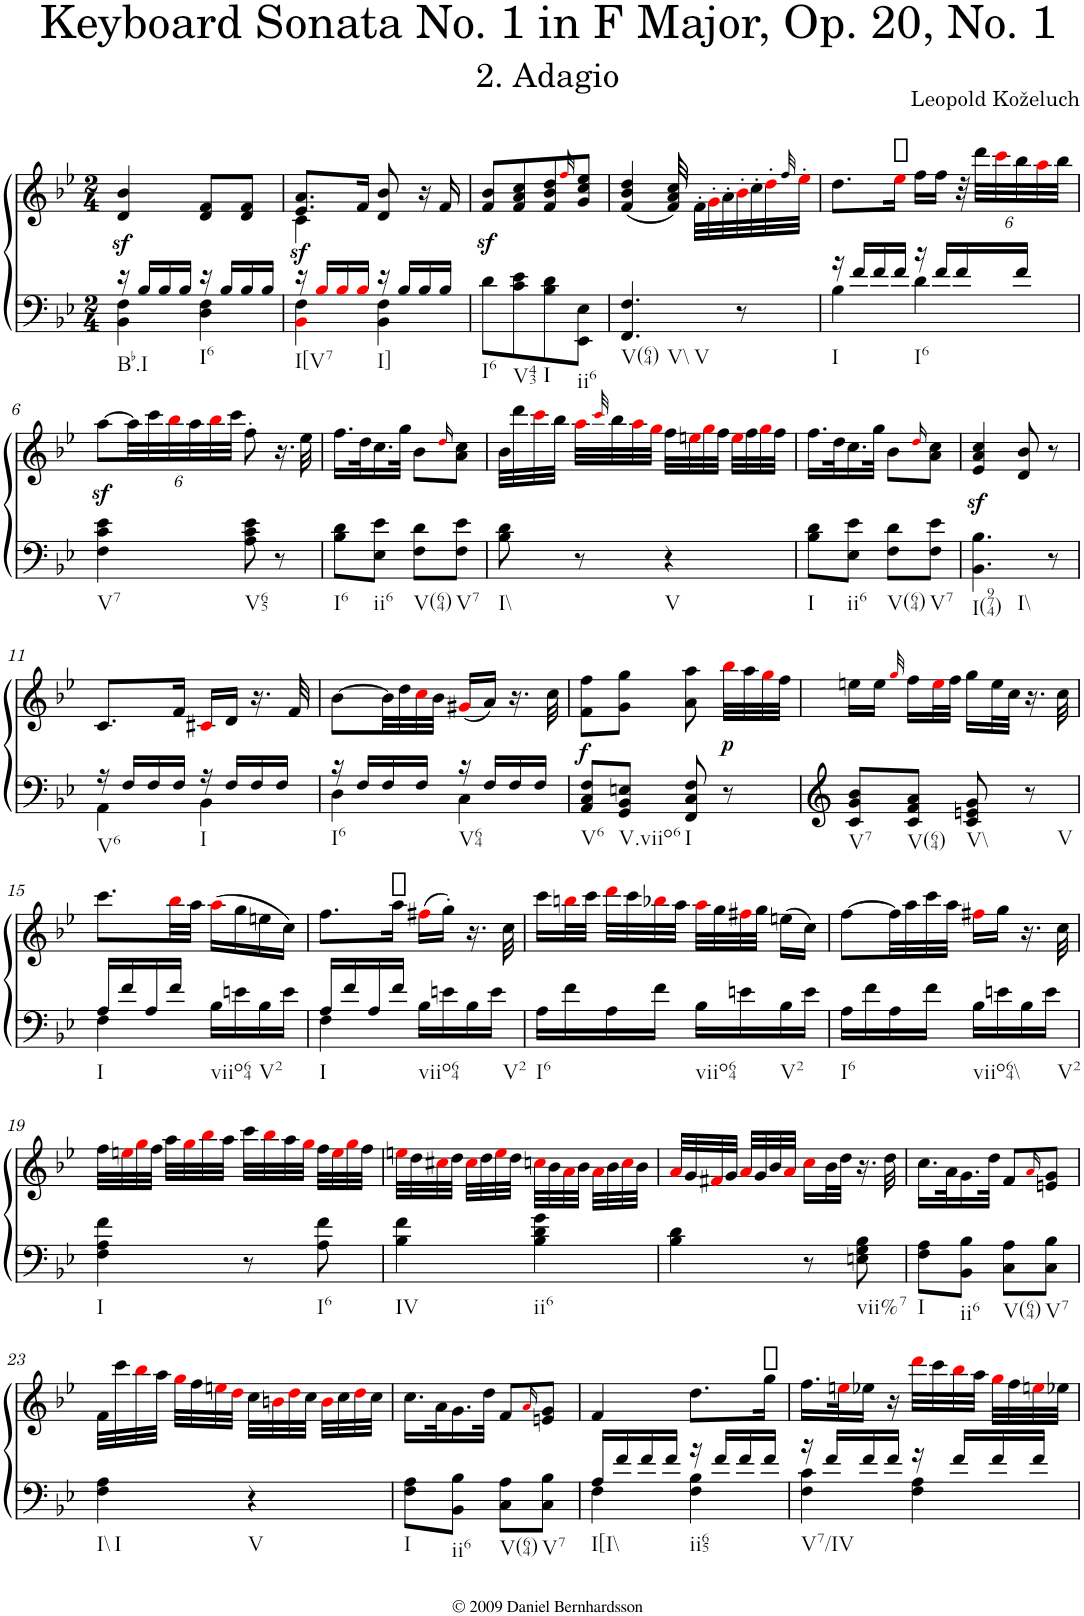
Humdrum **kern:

**kern	**kern	**dynam
*part1	*part1	*part1
*staff2	*staff1	*staff1/2
*I"Piano	*	*
*I'Pno.	*	*
*clefF4	*clefG2	*
*k[b-e-]	*k[b-e-]	*
*B-:	*B-:	*
*M2/4	*M2/4	*
=1	=1	=1
*^	*	*
!LO:TX:b:t=Bb.I	!	!	!
16r	4BB-\ 4F\	4d/z< 4b-/z<	.
16B-/LL	.	.	.
16B-/	.	.	.
16B-/JJ	.	.	.
!LO:TX:b:t=I6	!	!	!
16r	4D\ 4F\	8d/ 8f/L	.
16B-/LL	.	.	.
16B-/	.	8d/ 8f/J	.
16B-/JJ	.	.	.
=2	=2	=2	=2
*	*	*^	*
!LO:TX:b:t=I[V7	!	!	!	!
!	!	!	!	!LO:DY:b
16r	4BB-i\ 4F\	8.e-/ 8.a/L	4c\	sf
16B-i/LL	.	.	.	.
16B-i/	.	.	.	.
16B-i/JJ	.	16f/Jk	.	.
!LO:TX:b:t=I]	!	!	!	!
16r	4BB-\ 4F\	8d/ 8b-/	4ryy	.
16B-/LL	.	.	.	.
16B-/	.	16r	.	.
16B-/JJ	.	16f/	.	.
*v	*v	*	*	*
*	*v	*v	*
=3	=3	=3
!LO:TX:b:t=I6	!	!
8d\L	8f/z< 8b-/z<L	.
!LO:TX:b:t=V43	!	!
8c\ 8e-\	8f/ 8a/ 8cc/	.
!LO:TX:b:t=I	!	!
8B-\ 8d\	8f/ 8b-/ 8dd/	.
.	32qffi/	.
!LO:TX:b:t=ii6	!	!
8EE-\ 8E-\J	8g/ 8cc/ 8ee-/J	.
=4	=4	=4
!LO:TX:b:t=V(64)	!	!
!LO:TX:b:t=V\\	!	!
!LO:TX:b:t=V	!	!
4.FF/ 4.F/	(4f/ 4b-/ 4dd/	.
.	32f/ 32a/ 32cc/)	.
.	32f'\LLL	.
.	32g'i\	.
.	32a'\	.
8r	32b-'i\	.
.	32cc'\	.
.	32dd'i\	.
.	32qff/	.
.	32ee-'i\JJJ	.
=5	=5	=5
*^	*	*
!LO:TX:b:t=I	!	!	!
16r	4B-\	8.dd\L	.
16f/LL	.	.	.
16f/	.	.	.
16f/JJ	.	16ee-i\Jk	.
!LO:TX:b:t=I6	!	!	!
16r	4d\	16ff\LL	.
16f/LL	.	16ff\JJ	.
*	*	*Xbrackettup	*
16f/	.	48r	.
.	.	48ddd\LLL	.
.	.	48ccci\	.
16f/JJ	.	48bb-\	.
.	.	48aai\	.
.	.	48bb-\JJJ	.
*v	*v	*	*
!!LO:LB:g=z
=6	=6	=6
!LO:TX:b:t=V7	!	!
4F\ 4c\ 4e-\	[>8aaz<\L	.
.	48aa\LL]	.
.	48ccc\	.
.	48bb-i\	.
.	48aa\	.
.	48bb-i\	.
.	48ccc\JJJ	.
!LO:TX:b:t=V65	!	!
8A\ 8c\ 8e-\	8ff'\	.
8r	16.r	.
.	32ee-\	.
=7	=7	=7
!LO:TX:b:t=I6	!	!
8B-\ 8d\L	16.ff\LL	.
.	32dd\K	.
!LO:TX:b:t=ii6	!	!
8E-\ 8e-\J	16.cc\	.
.	32gg\JJk	.
!LO:TX:b:t=V(64)	!	!
8F\ 8d\L	8b-\L	.
.	16qddi/	.
!LO:TX:b:t=V7	!	!
8F\ 8e-\J	8a\ 8cc\J	.
=8	=8	=8
!LO:TX:b:t=I\\	!	!
8B-\ 8d\	32b-\LLL	.
.	32ddd\	.
.	32ccci\	.
.	32bb-\JJJ	.
8r	32aai\LLL	.
.	32qccci/	.
.	32bb-\	.
.	32aai\	.
.	32ggi\JJJ	.
!LO:TX:b:t=V	!	!
4r	32ff\LLL	.
.	32eeni\	.
.	32ggi\	.
.	32ff\JJJ	.
.	32eei\LLL	.
.	32ff\	.
.	32ggi\	.
.	32ff\JJJ	.
=9	=9	=9
!LO:TX:b:t=I	!	!
8B-\ 8d\L	16.ff\LL	.
.	32dd\K	.
!LO:TX:b:t=ii6	!	!
8E-\ 8e-\J	16.cc\	.
.	32gg\JJk	.
!LO:TX:b:t=V(64)	!	!
8F\ 8d\L	8b-\L	.
.	16qddi/	.
!LO:TX:b:t=V7	!	!
8F\ 8e-\J	8a\ 8cc\J	.
=10	=10	=10
!LO:TX:b:t=I(974)	!	!
!LO:TX:b:t=I\\	!	!
4.BB-\ 4.B-\	4e-/z< 4a/z< 4cc/z<	.
.	8d/ 8b-/	.
8r	8r	.
!!LO:LB:g=z
=11	=11	=11
*^	*	*
!LO:TX:b:t=V6	!	!	!
16r	4AA\	8.c/L	.
16F/LL	.	.	.
16F/	.	.	.
16F/JJ	.	16f/Jk	.
!LO:TX:b:t=I	!	!	!
16r	4BB-\	16c#Xi/LL	.
16F/LL	.	16d/JJ	.
16F/	.	16.r	.
16F/JJ	.	.	.
.	.	32f/	.
=12	=12	=12	=12
!LO:TX:b:t=I6	!	!	!
16r	4D\	[>8b-\L	.
16F/LL	.	.	.
16F/	.	32b-\LL]	.
.	.	32dd\	.
16F/JJ	.	32cci\	.
.	.	32b-\JJJ	.
!LO:TX:b:t=V64	!	!	!
16r	4C\	(16g#Xi/LL	.
16F/LL	.	16a/JJ)	.
16F/	.	16.r	.
16F/JJ	.	.	.
.	.	32cc\	.
*v	*v	*	*
=13	=13	=13
!LO:TX:b:t=V6	!	!
!	!	!LO:DY:b
8AA/ 8C/ 8F/L	8f\ 8ff\L	f
!LO:TX:b:t=V.viio6	!	!
8GG/ 8BB-/ 8En/J	8g\ 8gg\J	.
!LO:TX:b:t=I	!	!
8FF/ 8C/ 8F/	8a\ 8aa\	.
!	!	!LO:DY:b
8r	32bb-i\LLL	p
.	32aa\	.
.	32ggi\	.
.	32ff\JJJ	.
=14	=14	=14
!LO:TX:b:t=V7	!	!
8c/ 8g/ 8b-/L	16een\LL	.
.	16ee\JJ	.
.	32qggi/	.
!LO:TX:b:t=V(64)	!	!
8c/ 8f/ 8a/J	16ff\LL	.
.	32eei\L	.
.	32ff\JJJ	.
!LO:TX:b:t=V\\	!	!
8c/ 8en/ 8g/	16gg\LL	.
.	32ee\L	.
.	32cc\JJJ	.
!LO:TX:b:t=V	!	!
8r	16.r	.
.	32cc\	.
!!LO:LB:g=z
=15	=15	=15
*^	*	*
!LO:TX:b:t=I	!	!	!
16A/LL	4F\	8.ccc\L	.
16f/	.	.	.
16A/	.	.	.
16f/JJ	.	32bb-i\LL	.
.	.	32aa\JJJ	.
!LO:TX:b:t=viio64	!	!	!
16B-\LL	4ryy	(16aai\LL	.
16en\	.	16gg\	.
!LO:TX:b:t=V2	!	!	!
16B-\	.	16een\	.
16e\JJ	.	16cc\JJ)	.
=16	=16	=16	=16
!LO:TX:b:t=I	!	!	!
16A/LL	4F\	8.ff\L	.
16f/	.	.	.
16A/	.	.	.
16f/JJ	.	16aa\Jk	.
!LO:TX:b:t=viio64	!	!	!
16B-\LL	4ryy	(16ff#Xi\LL	.
16en\	.	16gg'\JJ)	.
16B-\	.	16.r	.
!LO:TX:b:t=V2	!	!	!
16e\JJ	.	.	.
.	.	32cc\	.
*v	*v	*	*
=17	=17	=17
!LO:TX:b:t=I6	!	!
16A\LL	16ccc\LL	.
16f\	32bbni\L	.
.	32ccc\JJJ	.
16A\	32dddi\LLL	.
.	32ccc\	.
16f\JJ	32bb-Xi\	.
.	32aa\JJJ	.
!LO:TX:b:t=viio64	!	!
16B-\LL	32aai\LLL	.
.	32gg\	.
16en\	32ff#Xi\	.
.	32gg\JJJ	.
!LO:TX:b:t=V2	!	!
16B-\	(16een\LL	.
16e\JJ	16cc\JJ)	.
=18	=18	=18
!LO:TX:b:t=I6	!	!
16A\LL	[>8ff\L	.
16f\	.	.
16A\	32ff\LL]	.
.	32aa\	.
16f\JJ	32ccc\	.
.	32aa\JJJ	.
!LO:TX:b:t=viio64\\	!	!
16B-\LL	16ff#Xi\LL	.
16en\	16gg\JJ	.
16B-\	16.r	.
!LO:TX:b:t=V2	!	!
16e\JJ	.	.
.	32cc\	.
!!LO:LB:g=z
=19	=19	=19
!LO:TX:b:t=I	!	!
4F\ 4A\ 4f\	32ff\LLL	.
.	32eeni\	.
.	32ggi\	.
.	32ff\JJJ	.
.	32aa\LLL	.
.	32ggi\	.
.	32bb-i\	.
.	32aa\JJJ	.
8r	32ccc\LLL	.
.	32bb-i\	.
.	32aa\	.
.	32ggi\JJJ	.
!LO:TX:b:t=I6	!	!
8A\ 8f\	32ff\LLL	.
.	32eei\	.
.	32ggi\	.
.	32ff\JJJ	.
=20	=20	=20
!LO:TX:b:t=IV	!	!
4B-\ 4f\	32eeni\LLL	.
.	32dd\	.
.	32cc#Xi\	.
.	32dd\JJJ	.
.	32cc#i\LLL	.
.	32dd\	.
.	32eei\	.
.	32dd\JJJ	.
!LO:TX:b:t=ii6	!	!
4B-\ 4d\ 4g\	32ccni\LLL	.
.	32b-\	.
.	32ai\	.
.	32b-\JJJ	.
.	32ai\LLL	.
.	32b-\	.
.	32cci\	.
.	32b-\JJJ	.
=21	=21	=21
4B-\ 4d\	32ai/LLL	.
.	32g/	.
.	32f#Xi/	.
.	32g/JJJ	.
.	32ai/LLL	.
.	32g/	.
.	32b-/	.
.	32ai/JJJ	.
8r	16cci\LL	.
.	32b-\L	.
.	32dd\JJJ	.
!LO:TX:b:t=vii%7	!	!
8En\ 8G\ 8B-\	16.r	.
.	32dd\	.
=22	=22	=22
!LO:TX:b:t=I	!	!
8F\ 8A\L	16.cc\LL	.
.	32a\K	.
!LO:TX:b:t=ii6	!	!
8BB-\ 8B-\J	16.g\	.
.	32dd\JJk	.
!LO:TX:b:t=V(64)	!	!
8C\ 8A\L	8f/L	.
.	16qai/	.
!LO:TX:b:t=V7	!	!
8C\ 8B-\J	8en/ 8g/J	.
!!LO:LB:g=z
=23	=23	=23
!LO:TX:b:t=I\\	!	!
!LO:TX:b:t=I	!	!
4F\ 4A\	32f\LLL	.
.	32ccc\	.
.	32bb-i\	.
.	32aa\JJJ	.
.	32ggi\LLL	.
.	32ff\	.
.	32eeni\	.
.	32ddi\JJJ	.
!LO:TX:b:t=V	!	!
4r	32cc\LLL	.
.	32bni\	.
.	32ddi\	.
.	32cc\JJJ	.
.	32bi\LLL	.
.	32cc\	.
.	32ddi\	.
.	32cc\JJJ	.
=24	=24	=24
!LO:TX:b:t=I	!	!
8F\ 8A\L	16.cc\LL	.
.	32a\K	.
!LO:TX:b:t=ii6	!	!
8BB-\ 8B-\J	16.g\	.
.	32dd\JJk	.
!LO:TX:b:t=V(64)	!	!
8C\ 8A\L	8f/L	.
.	16qai/	.
!LO:TX:b:t=V7	!	!
8C\ 8B-\J	8en/ 8g/J	.
=25	=25	=25
*^	*	*
!LO:TX:b:t=I[I\\	!	!	!
16A/LL	4F\	4f/	.
16f/	.	.	.
16f/	.	.	.
16f/JJ	.	.	.
!LO:TX:b:t=ii65	!	!	!
16r	4F\ 4B-\	8.dd\L	.
16f/LL	.	.	.
16f/	.	.	.
16f/JJ	.	16gg\Jk	.
=26	=26	=26	=26
!LO:TX:b:t=V7/IV	!	!	!
16r	4F\ 4c\	16.ff\LL	.
16f/LL	.	.	.
.	.	32eeni\K	.
16f/	.	16ee-X\JJ	.
16f/JJ	.	16r	.
16r	4F\ 4A\	32dddi\LLL	.
.	.	32ccc\	.
16f/LL	.	32bb-i\	.
.	.	32aa\JJJ	.
16f/	.	32ggi\LLL	.
.	.	32ff\	.
16f/JJ	.	32eeni\	.
.	.	32ee-X\JJJ	.
*v	*v	*	*
=	=	=
*-	*-	*-
